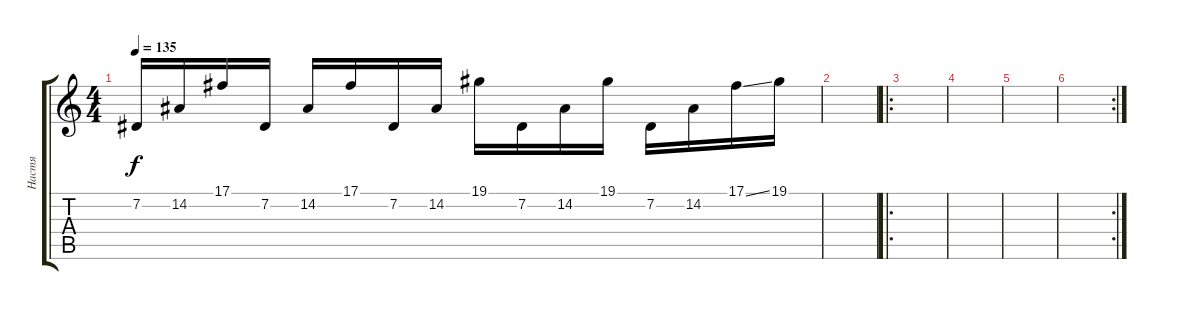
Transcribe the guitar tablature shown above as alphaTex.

\track ("Настя" "Настя") {instrument lead2sawtooth}
\staff {score tabs}
\tuning (Db4 Ab3 E3 B2 Gb2 B1) {hide}
\ts (4 4)
\tempo 135
\clef g2
\ks c
7.2.16{dy f} 14.2.16 17.1.16 7.2.16 14.2.16 17.1.16 7.2.16 14.2.16 19.1.16 7.2.16 14.2.16 19.1.16 7.2.16 14.2.16 17.1{ss}.16 19.1.16 |
|
\ro
|
|
|
\rc 2
